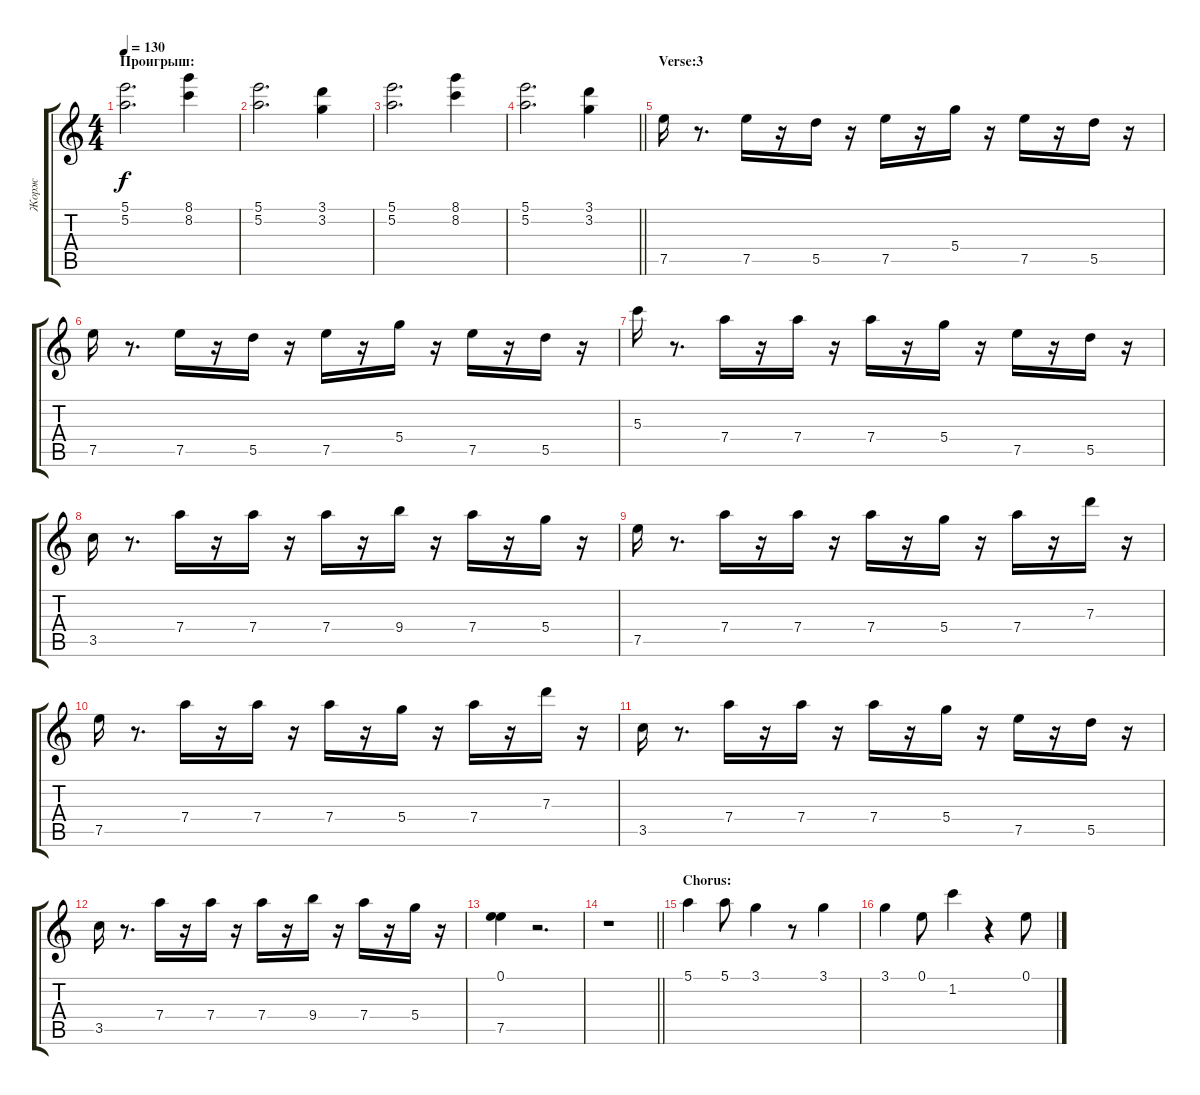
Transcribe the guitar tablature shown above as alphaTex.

\track ("Жорж" "Жорж") {instrument acousticguitarsteel}
\staff {score tabs}
\tuning (E4 B4 G4 D4 A3 E3) {hide}
\ts (4 4)
\section ("" "Проигрыш:")
\tempo 130
\clef g2
\ks c
(5.1 5.2).2{d dy f} (8.1 8.2).4 |
(5.1 5.2).2{d} (3.1 3.2).4 |
(5.1 5.2).2{d} (8.1 8.2).4 |
\barLineRight lightlight
(5.1 5.2).2{d} (3.1 3.2).4 |
\section ("" "Verse:3")
7.5.16 r.8{d} 7.5.16 r.16 5.5.16 r.16 7.5.16 r.16 5.4.16 r.16 7.5.16 r.16 5.5.16 r.16 |
7.5.16 r.8{d} 7.5.16 r.16 5.5.16 r.16 7.5.16 r.16 5.4.16 r.16 7.5.16 r.16 5.5.16 r.16 |
5.3.16 r.8{d} 7.4.16 r.16 7.4.16 r.16 7.4.16 r.16 5.4.16 r.16 7.5.16 r.16 5.5.16 r.16 |
3.5.16 r.8{d} 7.4.16 r.16 7.4.16 r.16 7.4.16 r.16 9.4.16 r.16 7.4.16 r.16 5.4.16 r.16 |
7.5.16 r.8{d} 7.4.16 r.16 7.4.16 r.16 7.4.16 r.16 5.4.16 r.16 7.4.16 r.16 7.3.16 r.16 |
7.5.16 r.8{d} 7.4.16 r.16 7.4.16 r.16 7.4.16 r.16 5.4.16 r.16 7.4.16 r.16 7.3.16 r.16 |
3.5.16 r.8{d} 7.4.16 r.16 7.4.16 r.16 7.4.16 r.16 5.4.16 r.16 7.5.16 r.16 5.5.16 r.16 |
3.5.16 r.8{d} 7.4.16 r.16 7.4.16 r.16 7.4.16 r.16 9.4.16 r.16 7.4.16 r.16 5.4.16 r.16 |
(0.1 7.5).4 r.2{d} |
\barLineRight lightlight
r.1 |
\section ("" "Chorus:")
5.1.4 5.1.8 3.1.4 r.8 3.1.4 |
3.1.4 0.1.8 1.2.4 r.4 0.1.8
